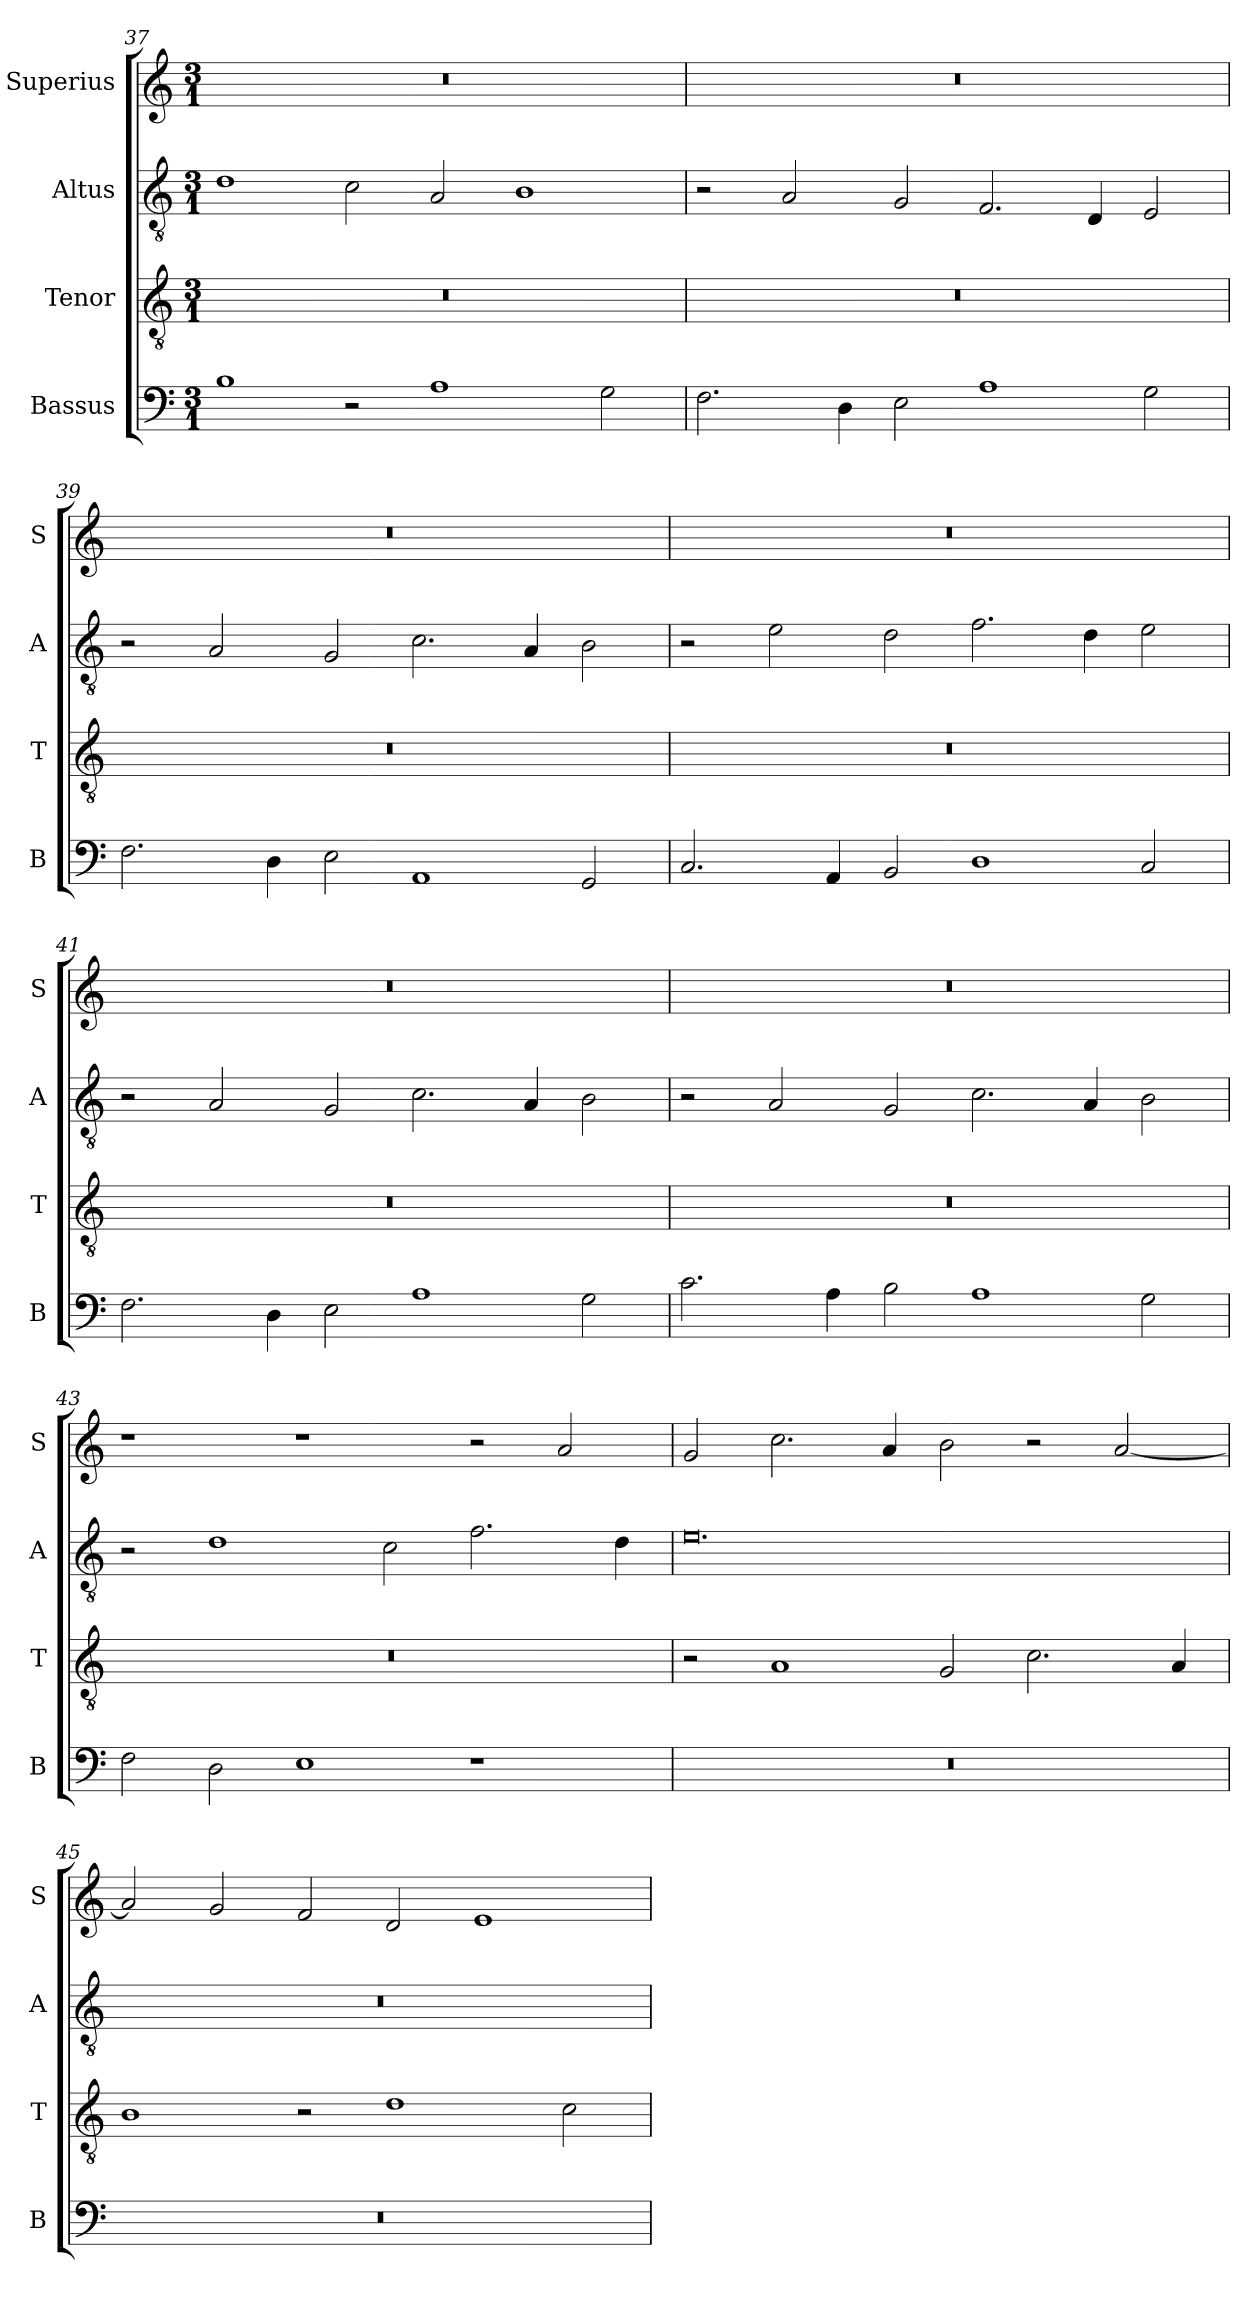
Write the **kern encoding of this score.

**kern	**kern	**kern	**kern
*part4	*part3	*part2	*part1
*staff4	*staff3	*staff2	*staff1
*I"Bassus	*I"Tenor	*I"Altus	*I"Superius
*I'B	*I'T	*I'A	*I'S
*clefF4	*clefGv2	*clefGv2	*clefG2
*k[]	*k[]	*k[]	*k[]
*M3/1	*M3/1	*M3/1	*M3/1
=37	=37	=37	=37
1B	0.r	1d	0.r
2r	.	2c\	.
1A	.	2A/	.
.	.	1B	.
2G\	.	.	.
=38	=38	=38	=38
2.F\	0.r	2r	0.r
.	.	2A/	.
4D\	.	.	.
2E\	.	2G/	.
1A	.	2.F/	.
.	.	4D/	.
2G\	.	2E/	.
=39	=39	=39	=39
2.F\	0.r	2r	0.r
.	.	2A/	.
4D\	.	.	.
2E\	.	2G/	.
1AA	.	2.c\	.
.	.	4A/	.
2GG/	.	2B\	.
=40	=40	=40	=40
2.C/	0.r	2r	0.r
.	.	2e\	.
4AA/	.	.	.
2BB/	.	2d\	.
1D	.	2.f\	.
.	.	4d\	.
2C/	.	2e\	.
=41	=41	=41	=41
2.F\	0.r	2r	0.r
.	.	2A/	.
4D\	.	.	.
2E\	.	2G/	.
1A	.	2.c\	.
.	.	4A/	.
2G\	.	2B\	.
=42	=42	=42	=42
2.c\	0.r	2r	0.r
.	.	2A/	.
4A\	.	.	.
2B\	.	2G/	.
1A	.	2.c\	.
.	.	4A/	.
2G\	.	2B\	.
=43	=43	=43	=43
2F\	0.r	2r	1r
2D\	.	1d	.
1E	.	.	1r
.	.	2c\	.
1r	.	2.f\	2r
.	.	.	2a/
.	.	4d\	.
=44	=44	=44	=44
0.r	2r	0.e	2g/
.	1A	.	2.cc\
.	.	.	4a/
.	2G/	.	2b\
.	2.c\	.	2r
.	.	.	[2a/
.	4A/	.	.
=45	=45	=45	=45
0.r	1B	0.r	2a/]
.	.	.	2g/
.	2r	.	2f/
.	1d	.	2d/
.	.	.	1e
.	2c\	.	.
=	=	=	=
*-	*-	*-	*-
